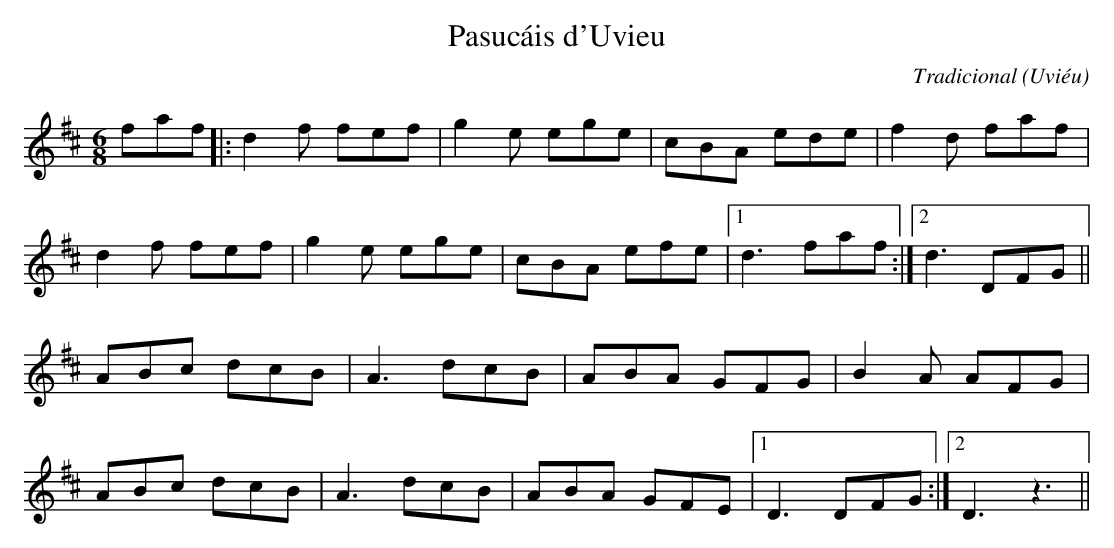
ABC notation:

X:1
T:Pasucáis d'Uvieu
C:Tradicional
O:Uviéu
M:6/8
L:1/8
K:D
faf|:d2f fef|g2e ege|cBA ede|f2d faf|
d2f fef|g2e ege|cBA efe|[1 d3 faf:|[2 d3 DFG||
ABc dcB|A3 dcB|ABA GFG|B2A AFG|
ABc dcB|A3 dcB|ABA GFE|[1 D3 DFG:|[2 D3 z3||
